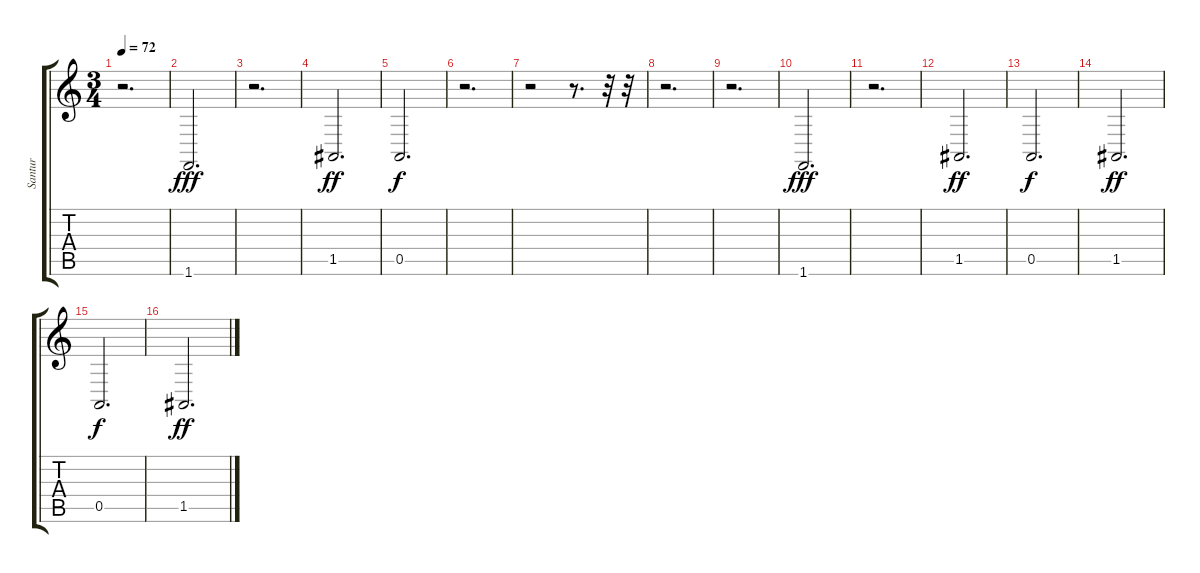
\track ("Santur" "Santur") {instrument dulcimer}
\staff {score tabs}
\tuning (E4 B3 G3 D3 A2 E2) {hide}
\ts (3 4)
\tempo 72
\clef g2
\ks c
r.2{d dy f} |
1.6.2{d dy fff} |
r.2{d} |
1.5.2{d dy ff} |
0.5.2{d dy f} |
r.2{d} |
r.2 r.8{d} r.32 r.32 |
r.2{d} |
r.2{d} |
1.6.2{d dy fff} |
r.2{d} |
1.5.2{d dy ff} |
0.5.2{d dy f} |
1.5.2{d dy ff} |
0.5.2{d dy f} |
1.5.2{d dy ff}
